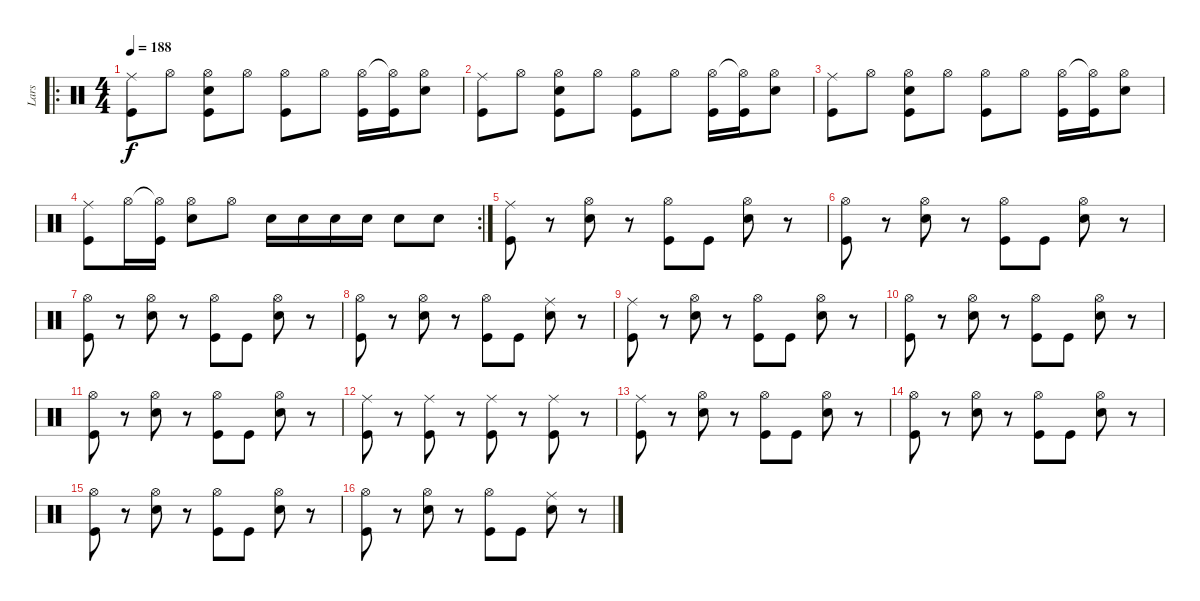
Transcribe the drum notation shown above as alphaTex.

\track ("Lars" "Lars") {instrument percussion}
\staff {score}
\articulation defaults
\ro
\ts (4 4)
\tempo 188
\clef neutral
\ks c
("Ride (middle)" "Kick (hit)").8{dy f} "Hi-Hat (open)".8 ("Hi-Hat (open)" "Snare (hit) 2" "Kick (hit)").8 "Hi-Hat (open)".8 ("Hi-Hat (open)" "Kick (hit)").8 "Hi-Hat (open)".8 ("Hi-Hat (open)" "Kick (hit)").16 ("Hi-Hat (open)"{t} "Kick (hit)").16 ("Hi-Hat (open)" "Snare (hit) 2").8 |
("Ride (middle)" "Kick (hit)").8 "Hi-Hat (open)".8 ("Hi-Hat (open)" "Snare (hit) 2" "Kick (hit)").8 "Hi-Hat (open)".8 ("Hi-Hat (open)" "Kick (hit)").8 "Hi-Hat (open)".8 ("Hi-Hat (open)" "Kick (hit)").16 ("Hi-Hat (open)"{t} "Kick (hit)").16 ("Hi-Hat (open)" "Snare (hit) 2").8 |
("Ride (middle)" "Kick (hit)").8 "Hi-Hat (open)".8 ("Hi-Hat (open)" "Snare (hit) 2" "Kick (hit)").8 "Hi-Hat (open)".8 ("Hi-Hat (open)" "Kick (hit)").8 "Hi-Hat (open)".8 ("Hi-Hat (open)" "Kick (hit)").16 ("Hi-Hat (open)"{t} "Kick (hit)").16 ("Hi-Hat (open)" "Snare (hit) 2").8 |
\rc 2
("Ride (middle)" "Kick (hit)").8 "Hi-Hat (open)".16 ("Hi-Hat (open)"{t} "Kick (hit)").16 ("Hi-Hat (open)" "Snare (hit) 2").8 "Hi-Hat (open)".8 "Snare (hit) 2".16 "Snare (hit) 2".16 "Snare (hit) 2".16 "Snare (hit) 2".16 "Snare (hit) 2".8 "Snare (hit) 2".8 |
("Ride (middle)" "Kick (hit)").8 r.8 ("Hi-Hat (open)" "Snare (hit) 2").8 r.8 ("Hi-Hat (open)" "Kick (hit)").8 "Kick (hit)".8 ("Hi-Hat (open)" "Snare (hit) 2").8 r.8 |
("Hi-Hat (open)" "Kick (hit)").8 r.8 ("Hi-Hat (open)" "Snare (hit) 2").8 r.8 ("Hi-Hat (open)" "Kick (hit)").8 "Kick (hit)".8 ("Hi-Hat (open)" "Snare (hit) 2").8 r.8 |
("Hi-Hat (open)" "Kick (hit)").8 r.8 ("Hi-Hat (open)" "Snare (hit) 2").8 r.8 ("Hi-Hat (open)" "Kick (hit)").8 "Kick (hit)".8 ("Hi-Hat (open)" "Snare (hit) 2").8 r.8 |
("Hi-Hat (open)" "Kick (hit)").8 r.8 ("Hi-Hat (open)" "Snare (hit) 2").8 r.8 ("Hi-Hat (open)" "Kick (hit)").8 "Kick (hit)".8 ("Ride (middle)" "Snare (hit) 2").8 r.8 |
("Ride (middle)" "Kick (hit)").8 r.8 ("Hi-Hat (open)" "Snare (hit) 2").8 r.8 ("Hi-Hat (open)" "Kick (hit)").8 "Kick (hit)".8 ("Hi-Hat (open)" "Snare (hit) 2").8 r.8 |
("Hi-Hat (open)" "Kick (hit)").8 r.8 ("Hi-Hat (open)" "Snare (hit) 2").8 r.8 ("Hi-Hat (open)" "Kick (hit)").8 "Kick (hit)".8 ("Hi-Hat (open)" "Snare (hit) 2").8 r.8 |
("Hi-Hat (open)" "Kick (hit)").8 r.8 ("Hi-Hat (open)" "Snare (hit) 2").8 r.8 ("Hi-Hat (open)" "Kick (hit)").8 "Kick (hit)".8 ("Hi-Hat (open)" "Snare (hit) 2").8 r.8 |
("Ride (middle)" "Kick (hit)").8 r.8 ("Ride (middle)" "Kick (hit)").8 r.8 ("Ride (middle)" "Kick (hit)").8 r.8 ("Ride (middle)" "Kick (hit)").8 r.8 |
("Ride (middle)" "Kick (hit)").8 r.8 ("Hi-Hat (open)" "Snare (hit) 2").8 r.8 ("Hi-Hat (open)" "Kick (hit)").8 "Kick (hit)".8 ("Hi-Hat (open)" "Snare (hit) 2").8 r.8 |
("Hi-Hat (open)" "Kick (hit)").8 r.8 ("Hi-Hat (open)" "Snare (hit) 2").8 r.8 ("Hi-Hat (open)" "Kick (hit)").8 "Kick (hit)".8 ("Hi-Hat (open)" "Snare (hit) 2").8 r.8 |
("Hi-Hat (open)" "Kick (hit)").8 r.8 ("Hi-Hat (open)" "Snare (hit) 2").8 r.8 ("Hi-Hat (open)" "Kick (hit)").8 "Kick (hit)".8 ("Hi-Hat (open)" "Snare (hit) 2").8 r.8 |
("Hi-Hat (open)" "Kick (hit)").8 r.8 ("Hi-Hat (open)" "Snare (hit) 2").8 r.8 ("Hi-Hat (open)" "Kick (hit)").8 "Kick (hit)".8 ("Ride (middle)" "Snare (hit) 2").8 r.8
